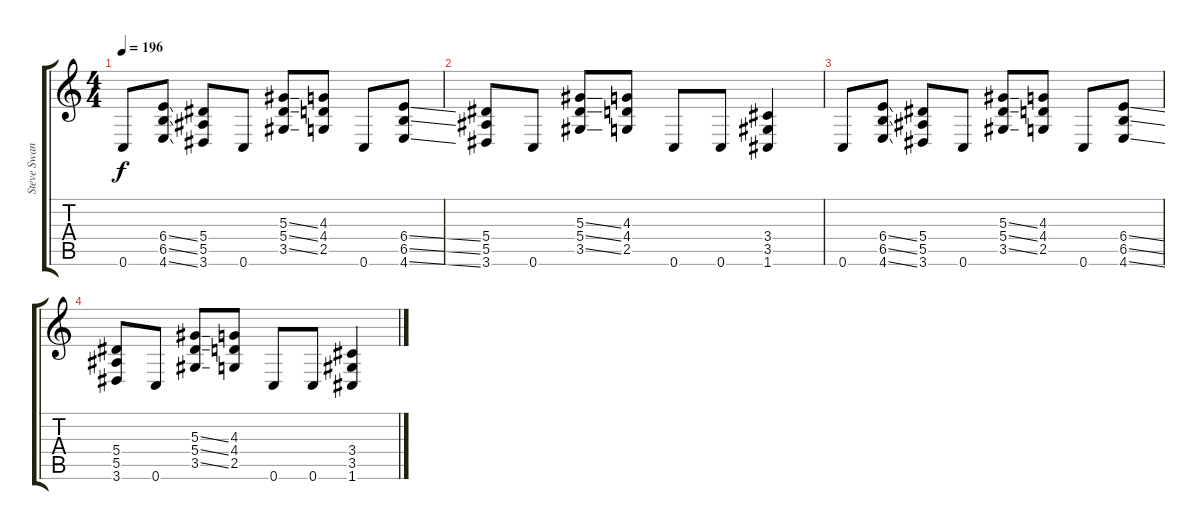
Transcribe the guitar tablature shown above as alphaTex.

\track ("Steve Swanson" "Steve Swan") {instrument distortionguitar}
\staff {score tabs}
\tuning (C4 G3 Eb3 Bb2 F2 C2) {hide}
\ts (4 4)
\tempo 196
\clef g2
\ks c
0.6.8{dy f} (6.4{ss} 6.5{ss} 4.6{ss}).8 (5.4 5.5 3.6).8 0.6.8 (5.3{ss} 5.4{ss} 3.5{ss}).8 (4.3 4.4 2.5).8 0.6.8 (6.4{ss} 6.5{ss} 4.6{ss}).8 |
(5.4 5.5 3.6).8 0.6.8 (5.3{ss} 5.4{ss} 3.5{ss}).8 (4.3 4.4 2.5).8 0.6.8 0.6.8 (3.4 3.5 1.6).4 |
0.6.8 (6.4{ss} 6.5{ss} 4.6{ss}).8 (5.4 5.5 3.6).8 0.6.8 (5.3{ss} 5.4{ss} 3.5{ss}).8 (4.3 4.4 2.5).8 0.6.8 (6.4{ss} 6.5{ss} 4.6{ss}).8 |
(5.4 5.5 3.6).8 0.6.8 (5.3{ss} 5.4{ss} 3.5{ss}).8 (4.3 4.4 2.5).8 0.6.8 0.6.8 (3.4 3.5 1.6).4
